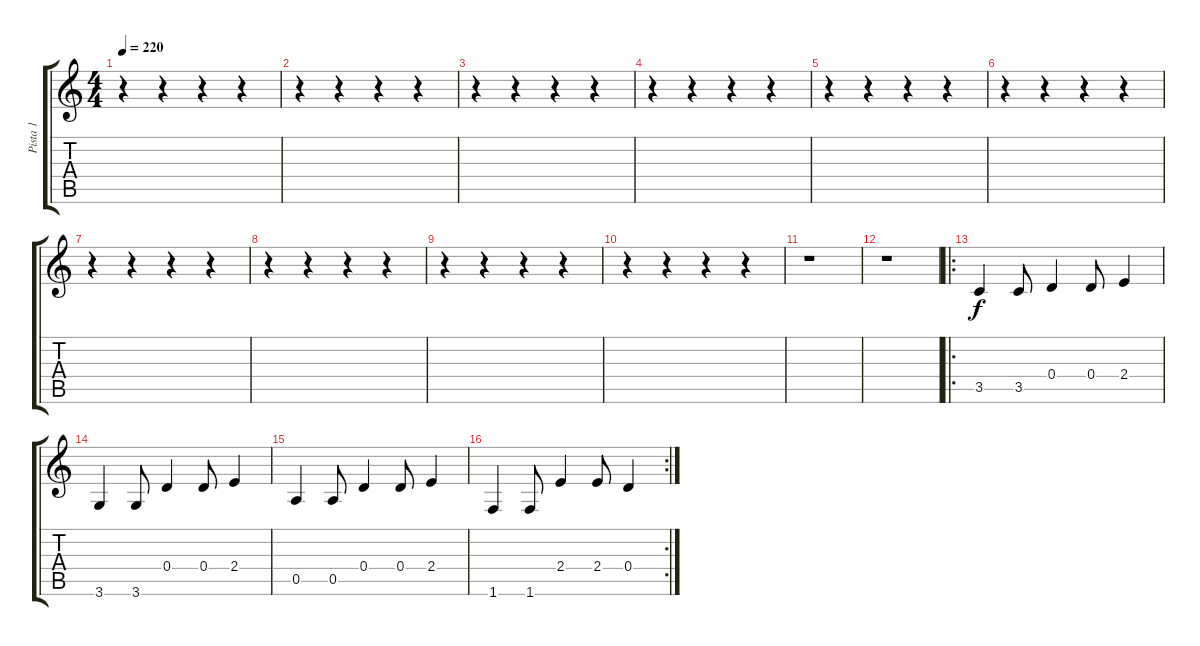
\track ("Pista 1" "Pista 1") {instrument overdrivenguitar}
\staff {score tabs}
\tuning (E4 B3 G3 D3 A2 E2) {hide}
\ts (4 4)
\tempo 220
\clef g2
\ks c
r.4{dy f} r.4 r.4 r.4 |
r.4 r.4 r.4 r.4 |
r.4 r.4 r.4 r.4 |
r.4 r.4 r.4 r.4 |
r.4 r.4 r.4 r.4 |
r.4 r.4 r.4 r.4 |
r.4 r.4 r.4 r.4 |
r.4 r.4 r.4 r.4 |
r.4 r.4 r.4 r.4 |
r.4 r.4 r.4 r.4 |
r.1 |
r.1 |
\ro
3.5.4{instrument distortionguitar} 3.5.8 0.4.4 0.4.8 2.4.4 |
3.6.4 3.6.8 0.4.4 0.4.8 2.4.4 |
0.5.4 0.5.8 0.4.4 0.4.8 2.4.4 |
\rc 2
1.6.4 1.6.8 2.4.4 2.4.8 0.4.4
